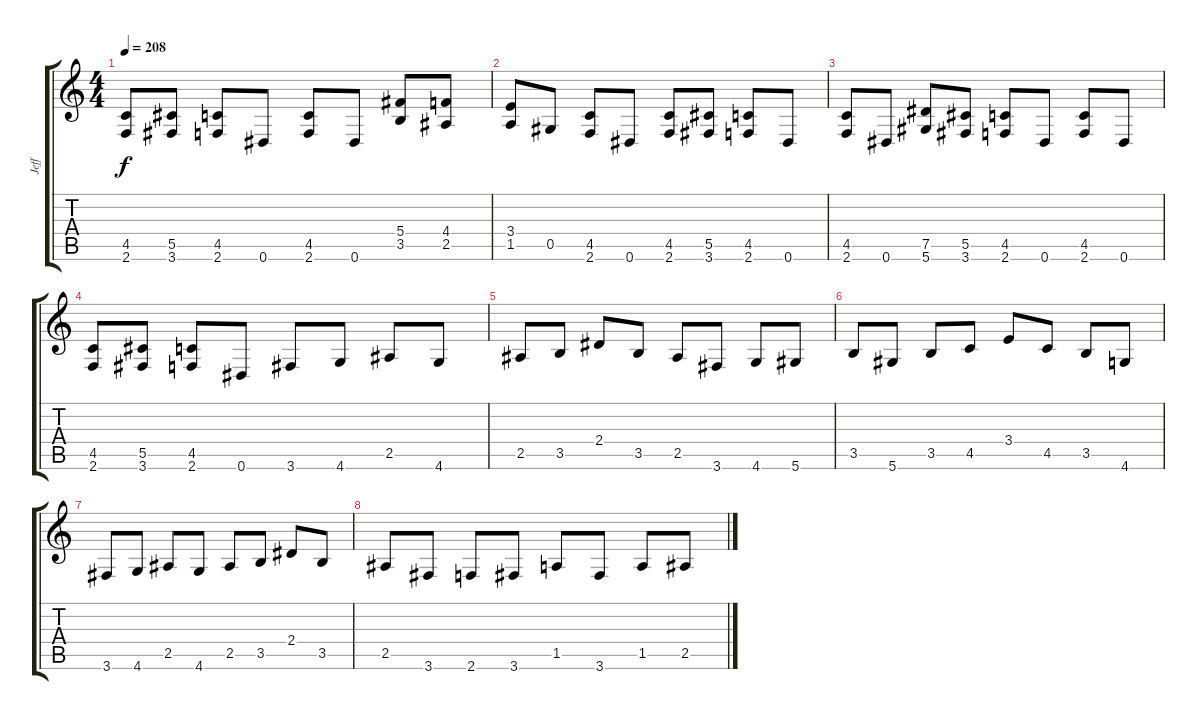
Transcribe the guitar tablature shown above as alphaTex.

\track ("Jeff" "Jeff") {instrument distortionguitar}
\staff {score tabs}
\tuning (Eb4 Bb3 Gb3 Db3 Ab2 Eb2) {hide}
\ts (4 4)
\tempo 208
\clef g2
\ks c
(4.5 2.6).8{dy f} (5.5 3.6).8 (4.5 2.6).8 0.6.8 (4.5 2.6).8 0.6.8 (5.4 3.5).8 (4.4 2.5).8 |
(3.4 1.5).8 0.5.8 (4.5 2.6).8 0.6.8 (4.5 2.6).8 (5.5 3.6).8 (4.5 2.6).8 0.6.8 |
(4.5 2.6).8 0.6.8 (7.5 5.6).8 (5.5 3.6).8 (4.5 2.6).8 0.6.8 (4.5 2.6).8 0.6.8 |
(4.5 2.6).8 (5.5 3.6).8 (4.5 2.6).8 0.6.8 3.6.8 4.6.8 2.5.8 4.6.8 |
2.5.8 3.5.8 2.4.8 3.5.8 2.5.8 3.6.8 4.6.8 5.6.8 |
3.5.8 5.6.8 3.5.8 4.5.8 3.4.8 4.5.8 3.5.8 4.6.8 |
3.6.8 4.6.8 2.5.8 4.6.8 2.5.8 3.5.8 2.4.8 3.5.8 |
2.5.8 3.6.8 2.6.8 3.6.8 1.5.8 3.6.8 1.5.8 2.5.8
